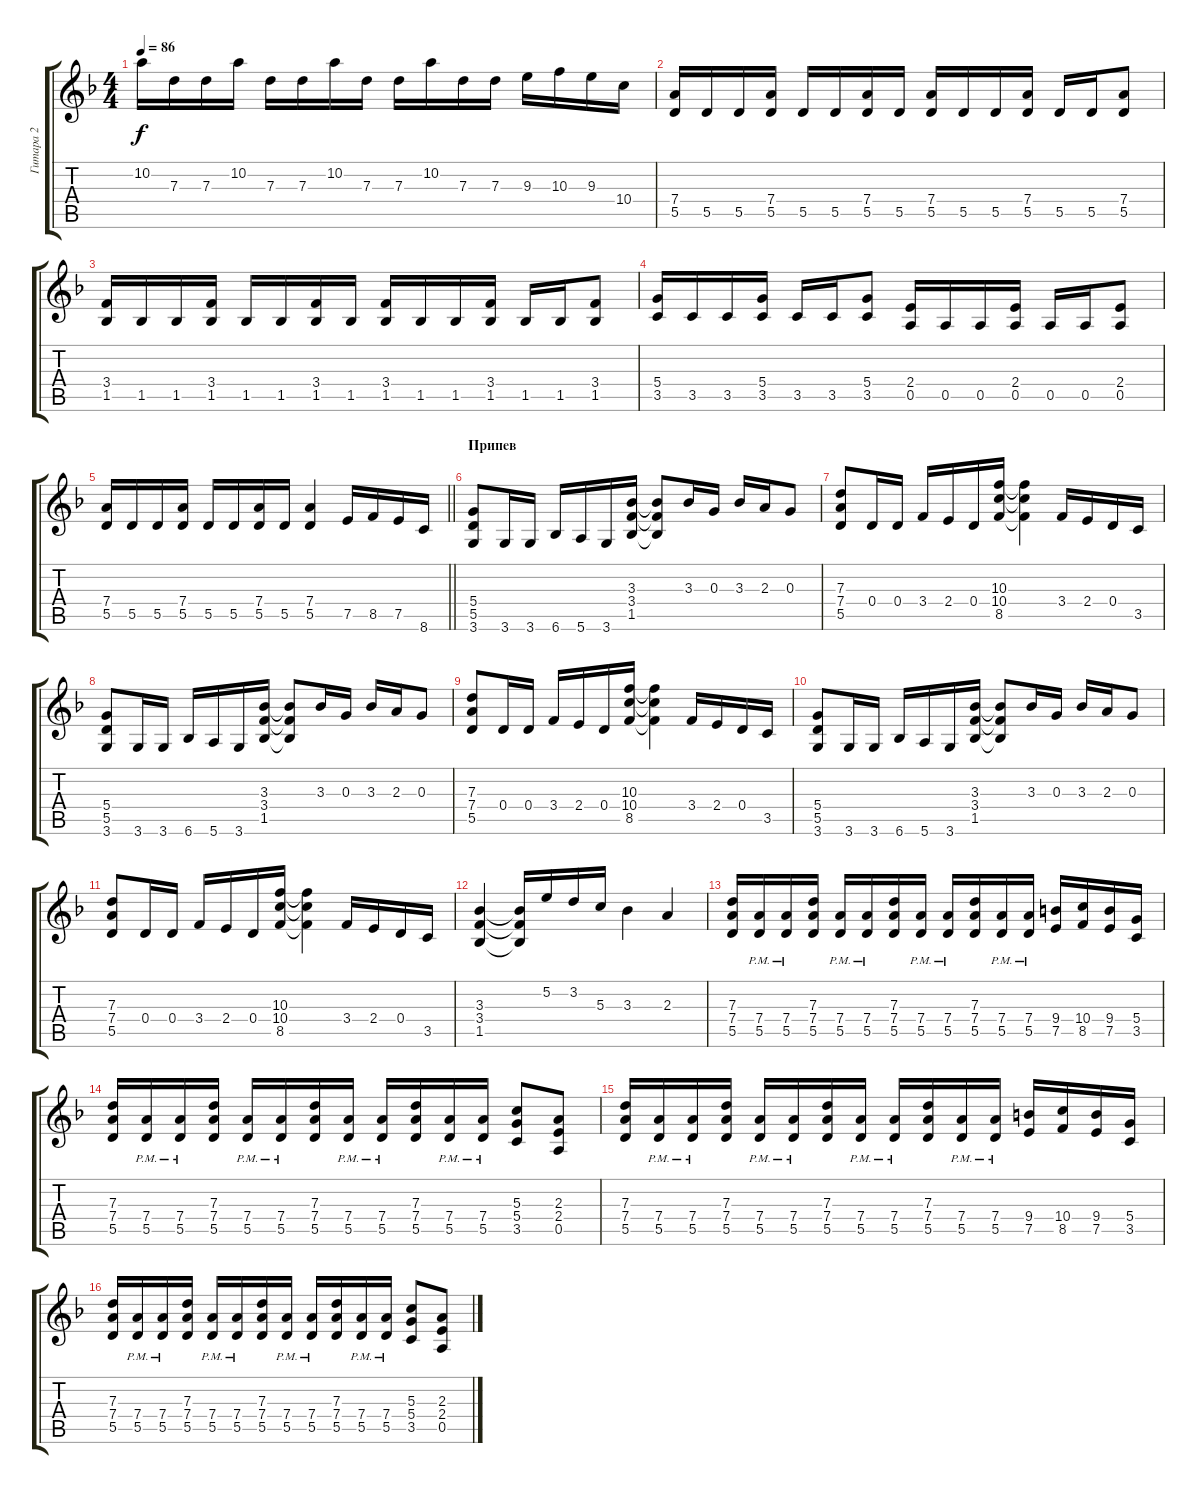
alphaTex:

\track ("Гитара 2" "Гитара 2") {instrument distortionguitar}
\staff {score tabs}
\tuning (E4 B3 G3 D3 A2 E2) {hide}
\ts (4 4)
\tempo 86
\clef g2
\ks f
10.2.16{dy f} 7.3.16 7.3.16 10.2.16 7.3.16 7.3.16 10.2.16 7.3.16 7.3.16 10.2.16 7.3.16 7.3.16 9.3.16 10.3.16 9.3.16 10.4.16 |
(7.4 5.5).16 5.5.16 5.5.16 (7.4 5.5).16 5.5.16 5.5.16 (7.4 5.5).16 5.5.16 (7.4 5.5).16 5.5.16 5.5.16 (7.4 5.5).16 5.5.16 5.5.16 (7.4 5.5).8 |
(3.4 1.5).16 1.5.16 1.5.16 (3.4 1.5).16 1.5.16 1.5.16 (3.4 1.5).16 1.5.16 (3.4 1.5).16 1.5.16 1.5.16 (3.4 1.5).16 1.5.16 1.5.16 (3.4 1.5).8 |
(5.4 3.5).16 3.5.16 3.5.16 (5.4 3.5).16 3.5.16 3.5.16 (5.4 3.5).8 (2.4 0.5).16 0.5.16 0.5.16 (2.4 0.5).16 0.5.16 0.5.16 (2.4 0.5).8 |
\barLineRight lightlight
(7.4 5.5).16 5.5.16 5.5.16 (7.4 5.5).16 5.5.16 5.5.16 (7.4 5.5).16 5.5.16 (7.4 5.5).4 7.5.16 8.5.16 7.5.16 8.6.16 |
\section ("" "Припев")
(5.4 5.5 3.6).8 3.6.16 3.6.16 6.6.16 5.6.16 3.6.16 (3.3 3.4 1.5).16 (3.3{t} 3.4{t} 1.5{t}).8 3.3.16 0.3.16 3.3.16 2.3.16 0.3.8 |
(7.3 7.4 5.5).8 0.4.16 0.4.16 3.4.16 2.4.16 0.4.16 (10.3 10.4 8.5).16 (10.3{t} 10.4{t} 8.5{t}).4 3.4.16 2.4.16 0.4.16 3.5.16 |
(5.4 5.5 3.6).8 3.6.16 3.6.16 6.6.16 5.6.16 3.6.16 (3.3 3.4 1.5).16 (3.3{t} 3.4{t} 1.5{t}).8 3.3.16 0.3.16 3.3.16 2.3.16 0.3.8 |
(7.3 7.4 5.5).8 0.4.16 0.4.16 3.4.16 2.4.16 0.4.16 (10.3 10.4 8.5).16 (10.3{t} 10.4{t} 8.5{t}).4 3.4.16 2.4.16 0.4.16 3.5.16 |
(5.4 5.5 3.6).8 3.6.16 3.6.16 6.6.16 5.6.16 3.6.16 (3.3 3.4 1.5).16 (3.3{t} 3.4{t} 1.5{t}).8 3.3.16 0.3.16 3.3.16 2.3.16 0.3.8 |
(7.3 7.4 5.5).8 0.4.16 0.4.16 3.4.16 2.4.16 0.4.16 (10.3 10.4 8.5).16 (10.3{t} 10.4{t} 8.5{t}).4 3.4.16 2.4.16 0.4.16 3.5.16 |
(3.3 3.4 1.5).4 (3.3{t} 3.4{t} 1.5{t}).16 5.2.16 3.2.16 5.3.16 3.3.4 2.3.4 |
(7.3 7.4 5.5).16 (7.4{pm} 5.5{pm}).16 (7.4{pm} 5.5{pm}).16 (7.3 7.4 5.5).16 (7.4{pm} 5.5{pm}).16 (7.4{pm} 5.5{pm}).16 (7.3 7.4 5.5).16 (7.4{pm} 5.5{pm}).16 (7.4{pm} 5.5{pm}).16 (7.3 7.4 5.5).16 (7.4{pm} 5.5{pm}).16 (7.4{pm} 5.5{pm}).16 (9.4 7.5).16 (10.4 8.5).16 (9.4 7.5).16 (5.4 3.5).16 |
(7.3 7.4 5.5).16 (7.4{pm} 5.5{pm}).16 (7.4{pm} 5.5{pm}).16 (7.3 7.4 5.5).16 (7.4{pm} 5.5{pm}).16 (7.4{pm} 5.5{pm}).16 (7.3 7.4 5.5).16 (7.4{pm} 5.5{pm}).16 (7.4{pm} 5.5{pm}).16 (7.3 7.4 5.5).16 (7.4{pm} 5.5{pm}).16 (7.4{pm} 5.5{pm}).16 (5.3 5.4 3.5).8 (2.3 2.4 0.5).8 |
(7.3 7.4 5.5).16 (7.4{pm} 5.5{pm}).16 (7.4{pm} 5.5{pm}).16 (7.3 7.4 5.5).16 (7.4{pm} 5.5{pm}).16 (7.4{pm} 5.5{pm}).16 (7.3 7.4 5.5).16 (7.4{pm} 5.5{pm}).16 (7.4{pm} 5.5{pm}).16 (7.3 7.4 5.5).16 (7.4{pm} 5.5{pm}).16 (7.4{pm} 5.5{pm}).16 (9.4 7.5).16 (10.4 8.5).16 (9.4 7.5).16 (5.4 3.5).16 |
(7.3 7.4 5.5).16 (7.4{pm} 5.5{pm}).16 (7.4{pm} 5.5{pm}).16 (7.3 7.4 5.5).16 (7.4{pm} 5.5{pm}).16 (7.4{pm} 5.5{pm}).16 (7.3 7.4 5.5).16 (7.4{pm} 5.5{pm}).16 (7.4{pm} 5.5{pm}).16 (7.3 7.4 5.5).16 (7.4{pm} 5.5{pm}).16 (7.4{pm} 5.5{pm}).16 (5.3 5.4 3.5).8 (2.3 2.4 0.5).8
